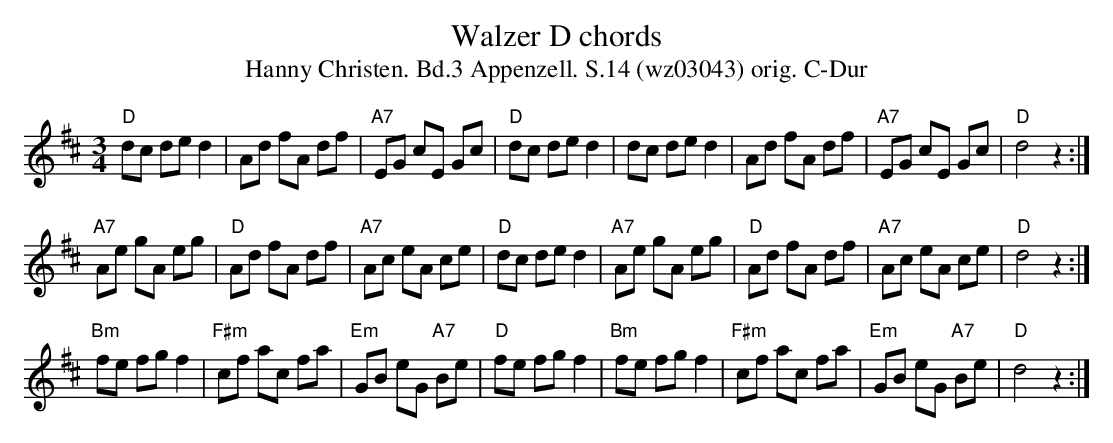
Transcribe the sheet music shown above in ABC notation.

X:1
T:Walzer D chords
T:Hanny Christen. Bd.3 Appenzell. S.14 (wz03043) orig. C-Dur
M:3/4
L:1/8
K:Dmaj%%MIDI gchordon
"D"dc de d2 | Ad fA df | "A7"EG cE Gc | "D"dc de d2 | dc de d2 | Ad fA df | "A7"EG cE Gc | "D"d4 z2 :|
"A7"Ae gA eg | "D"Ad fA df | "A7"Ac eA ce | "D"dc de d2 | "A7"Ae gA eg | "D"Ad fA df | "A7"Ac eA ce | "D"d4 z2 :|
"Bm"fe fg f2 | "F#m"cf ac fa | "Em"GB eG "A7"Be | "D"fe fg f2 | "Bm"fe fg f2 | "F#m"cf ac fa | "Em"GB eG "A7"Be | "D"d4 z2 :|
